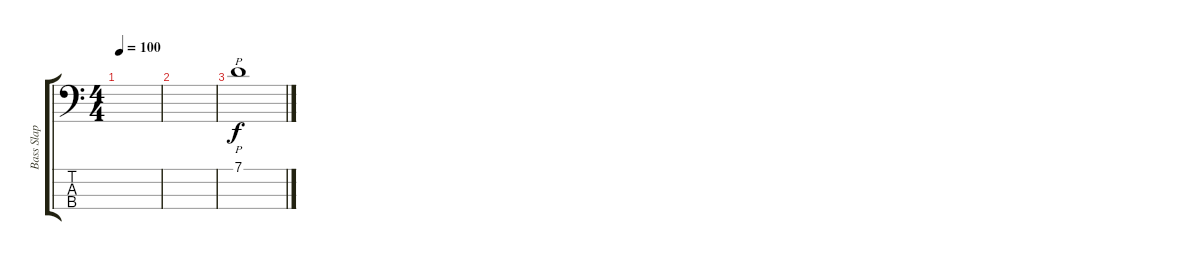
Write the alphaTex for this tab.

\track ("Bass Slap" "Bass Slap") {instrument slapbass1}
\staff {score tabs}
\tuning (G2 D2 A1 E1) {hide}
\ts (4 4)
\tempo 100
\clef f4
\ks c
|
|
7.1.1{p}
